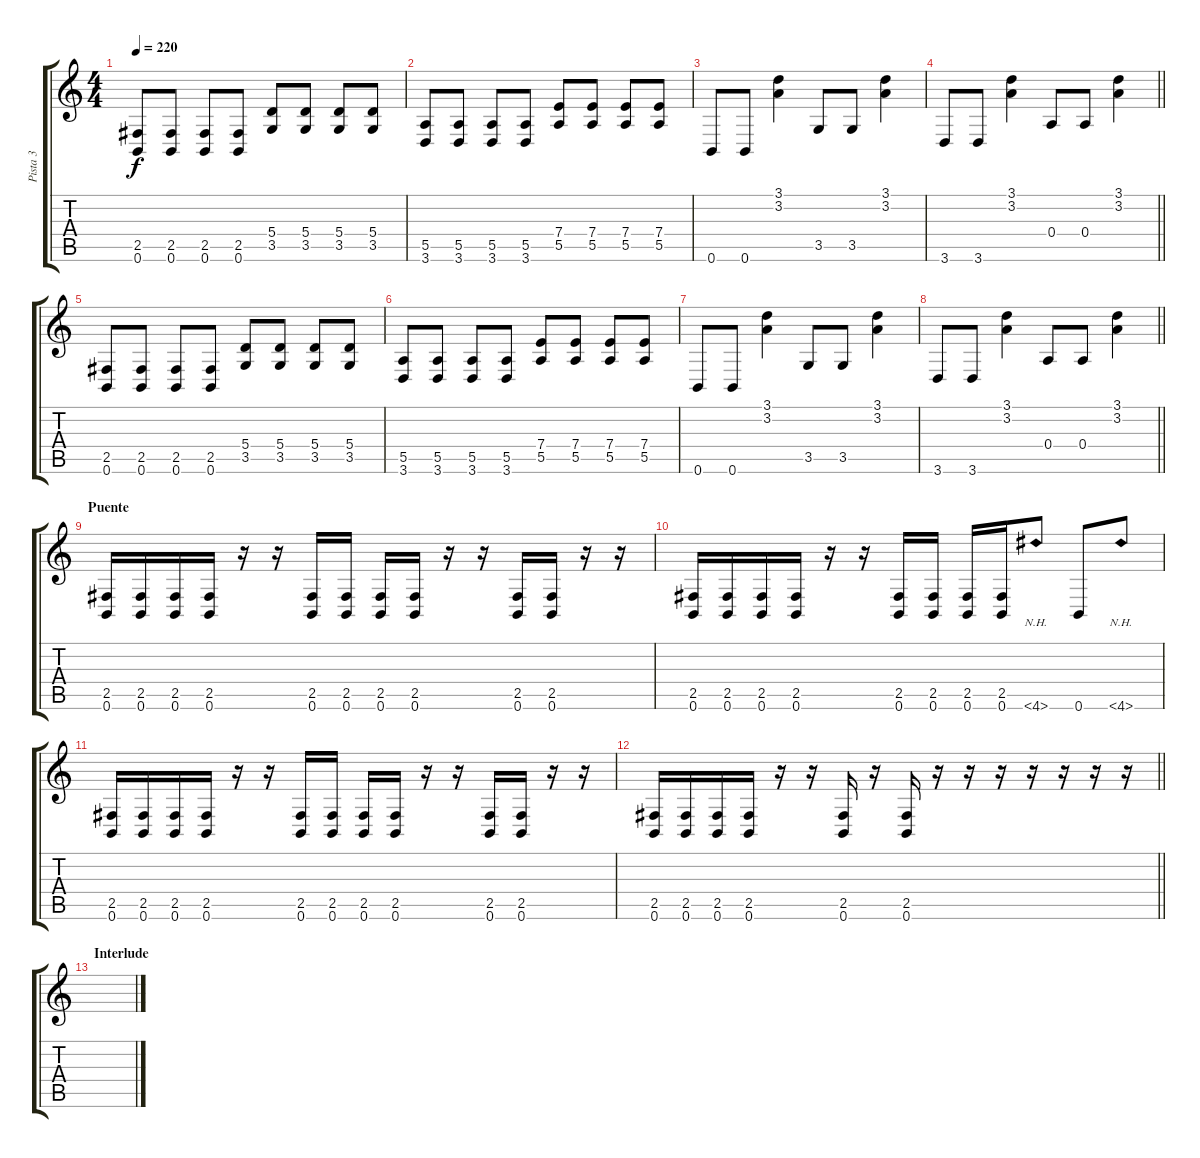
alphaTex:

\track ("Pista 3" "Pista 3") {instrument distortionguitar}
\staff {score tabs}
\tuning (B3 Gb3 D3 A2 E2 B1) {hide}
\ts (4 4)
\tempo 220
\clef g2
\ks c
(2.5 0.6).8{dy f instrument distortionguitar} (2.5 0.6).8 (2.5 0.6).8 (2.5 0.6).8 (5.4 3.5).8 (5.4 3.5).8 (5.4 3.5).8 (5.4 3.5).8 |
(5.5 3.6).8 (5.5 3.6).8 (5.5 3.6).8 (5.5 3.6).8 (7.4 5.5).8 (7.4 5.5).8 (7.4 5.5).8 (7.4 5.5).8 |
0.6.8 0.6.8 (3.1 3.2).4 3.5.8 3.5.8 (3.1 3.2).4 |
\barLineRight lightlight
3.6.8 3.6.8 (3.1 3.2).4 0.4.8 0.4.8 (3.1 3.2).4 |
\section ("" "")
(2.5 0.6).8 (2.5 0.6).8 (2.5 0.6).8 (2.5 0.6).8 (5.4 3.5).8 (5.4 3.5).8 (5.4 3.5).8 (5.4 3.5).8 |
(5.5 3.6).8 (5.5 3.6).8 (5.5 3.6).8 (5.5 3.6).8 (7.4 5.5).8 (7.4 5.5).8 (7.4 5.5).8 (7.4 5.5).8 |
0.6.8 0.6.8 (3.1 3.2).4 3.5.8 3.5.8 (3.1 3.2).4 |
\barLineRight lightlight
3.6.8 3.6.8 (3.1 3.2).4 0.4.8 0.4.8 (3.1 3.2).4 |
\section ("" "Puente")
(2.5 0.6).16 (2.5 0.6).16 (2.5 0.6).16 (2.5 0.6).16 r.16 r.16 (2.5 0.6).16 (2.5 0.6).16 (2.5 0.6).16 (2.5 0.6).16 r.16 r.16 (2.5 0.6).16 (2.5 0.6).16 r.16 r.16 |
(2.5 0.6).16 (2.5 0.6).16 (2.5 0.6).16 (2.5 0.6).16 r.16 r.16 (2.5 0.6).16 (2.5 0.6).16 (2.5 0.6).16 (2.5 0.6).16 4.6{nh}.8 0.6.8 4.6{nh}.8 |
(2.5 0.6).16 (2.5 0.6).16 (2.5 0.6).16 (2.5 0.6).16 r.16 r.16 (2.5 0.6).16 (2.5 0.6).16 (2.5 0.6).16 (2.5 0.6).16 r.16 r.16 (2.5 0.6).16 (2.5 0.6).16 r.16 r.16 |
\barLineRight lightlight
(2.5 0.6).16 (2.5 0.6).16 (2.5 0.6).16 (2.5 0.6).16 r.16 r.16 (2.5 0.6).16 r.16 (2.5 0.6).16 r.16 r.16 r.16 r.16 r.16 r.16 r.16 |
\section ("" "Interlude")
